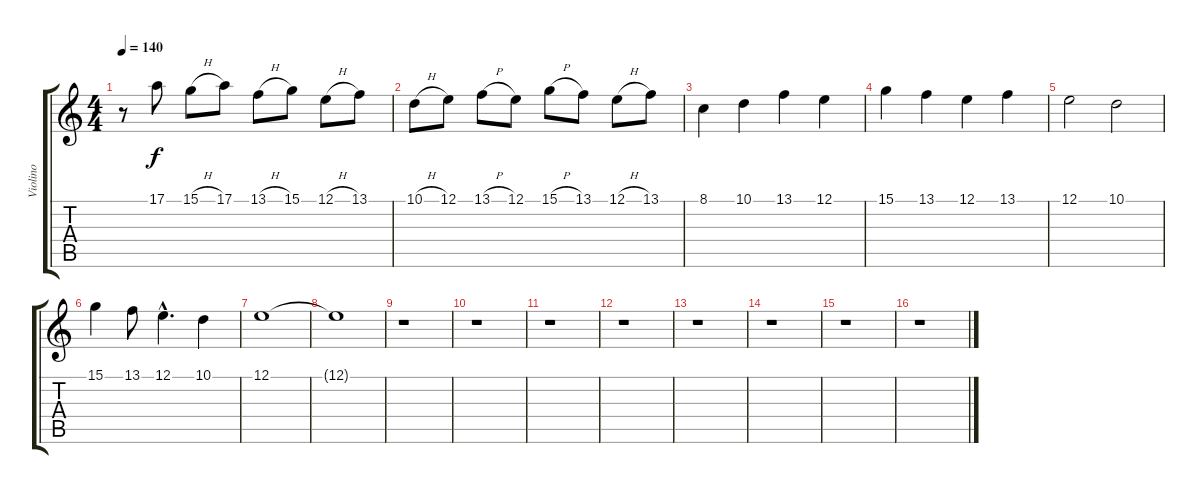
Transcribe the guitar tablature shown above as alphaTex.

\track ("Violino" "Violino") {instrument stringensemble1}
\staff {score tabs}
\tuning (E4 B3 G3 D3 A2 E2) {hide}
\ts (4 4)
\tempo 140
\clef g2
\ks c
r.8{dy f volume 2 instrument stringensemble1} 17.1.8 15.1{h}.8 17.1.8 13.1{h}.8 15.1.8 12.1{h}.8 13.1.8 |
10.1{h}.8 12.1.8 13.1{h}.8 12.1.8 15.1{h}.8 13.1.8 12.1{h}.8 13.1.8 |
8.1.4 10.1.4 13.1.4 12.1.4 |
15.1.4 13.1.4 12.1.4 13.1.4 |
12.1.2 10.1.2 |
15.1.4 13.1.8 12.1{hac}.4{d} 10.1.4 |
12.1.1 |
12.1{t}.1 |
r.1 |
r.1 |
r.1 |
r.1 |
r.1 |
r.1 |
r.1 |
r.1
